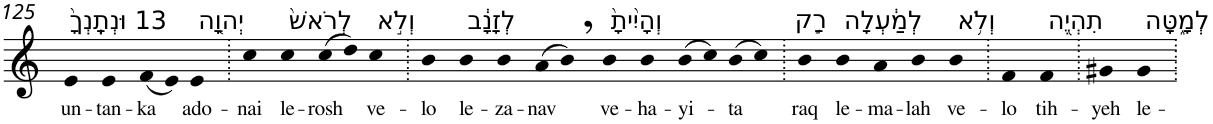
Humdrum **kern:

**kern	**text
*part1	*part1
*staff1	*staff1
*I"Piano	*
*I'Pno	*
!!LO:PB:g=z
*clefG2	*
*k[]	*
=125	=125
!LO:TX:a:t=13 וּנְתָֽנְךָ֨	!
!	!LO:LY:b
4e	un-
!	!LO:LY:b
4e	-tan-
!	!LO:LY:b
(8f	-ka
8e)	.
!LO:TX:a:t=יְהוָ֤ה	!
!	!LO:LY:b
4e	ado-
=126.	=126.
!	!LO:LY:b
4cc	-nai
!LO:TX:a:t=לְרֹאשׁ֙	!
!	!LO:LY:b
4cc	le-
!	!LO:LY:b
(8cc	-rosh
8dd)	.
!LO:TX:a:t=וְלֹ֣א	!
!	!LO:LY:b
4cc	ve-
=127.	=127.
!	!LO:LY:b
4b	-lo
!LO:TX:a:t=לְזָנָ֔ב	!
!	!LO:LY:b
4b	le-
!	!LO:LY:b
4b	-za-
!	!LO:LY:b
(8a	-nav
8b,)	.
!LO:TX:a:t=וְהָיִ֙יתָ֙	!
!	!LO:LY:b
4b	ve-
!	!LO:LY:b
4b	-ha-
!	!LO:LY:b
(8b	-yi-
8cc)	.
!	!LO:LY:b
(8b	-ta
8cc)	.
=128.	=128.
!LO:TX:a:t=רַ֣ק	!
!	!LO:LY:b
4b	raq
!LO:TX:a:t=לְמַ֔עְלָה	!
!	!LO:LY:b
4b	le-
!	!LO:LY:b
4a	-ma-
!	!LO:LY:b
4b	-lah
!LO:TX:a:t=וְלֹ֥א	!
!	!LO:LY:b
4b	ve-
=129.	=129.
!	!LO:LY:b
4f	-lo
!LO:TX:a:t=תִהְיֶ֖ה	!
!	!LO:LY:b
4f	tih-
=130.	=130.
!	!LO:LY:b
4g#X	-yeh
!LO:TX:a:t=לְמָ֑טָּה	!
!	!LO:LY:b
4g#	le-
=.	=.
*-	*-
